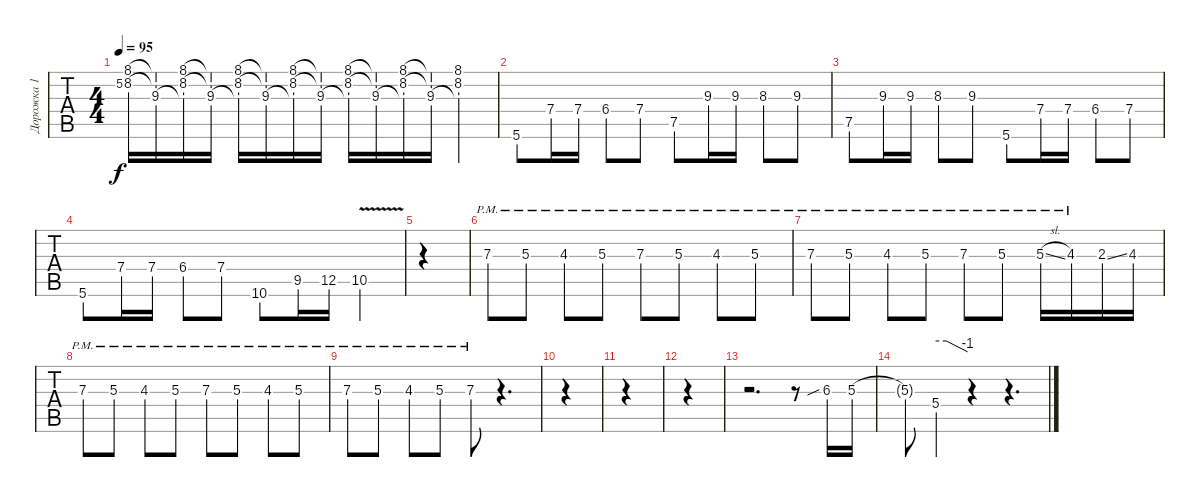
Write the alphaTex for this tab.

\track ("Дорожка 1" "Дорожка 1") {instrument overdrivenguitar}
\staff {tabs}
\tuning (E4 B3 G3 D3 A2 E2) {hide}
\ts (4 4)
\tempo 95
\clef g2
\ks c
5.2.8{gr dy f} (8.1 8.2).16 (8.1{t} 8.2{t} 9.3).16 (8.1 8.2 9.3{t}).16 (8.1{t} 8.2{t} 9.3).16 (8.1 8.2 9.3{t}).16 (8.1{t} 8.2{t} 9.3).16 (8.1 8.2 9.3{t}).16 (8.1{t} 8.2{t} 9.3).16 (8.1 8.2 9.3{t}).16 (8.1{t} 8.2{t} 9.3).16 (8.1 8.2 9.3{t}).16 (8.1{t} 8.2{t} 9.3).16 (8.1 8.2 9.3{t}).4 |
5.6.8 7.4.16 7.4.16 6.4.8 7.4.8 7.5.8 9.3.16 9.3.16 8.3.8 9.3.8 |
7.5.8 9.3.16 9.3.16 8.3.8 9.3.8 5.6.8 7.4.16 7.4.16 6.4.8 7.4.8 |
5.6.8 7.4.16 7.4.16 6.4.8 7.4.8 10.6.8 9.5.16 12.5.16 10.5{v}.4 |
|
7.3{pm}.8 5.3{pm}.8 4.3{pm}.8 5.3{pm}.8 7.3{pm}.8 5.3{pm}.8 4.3{pm}.8 5.3{pm}.8 |
7.3{pm}.8 5.3{pm}.8 4.3{pm}.8 5.3{pm}.8 7.3{pm}.8 5.3{pm}.8 5.3{sl pm}.16 4.3{pm}.16 2.3{ss}.16 4.3.16 |
7.3{pm}.8 5.3{pm}.8 4.3{pm}.8 5.3{pm}.8 7.3{pm}.8 5.3{pm}.8 4.3{pm}.8 5.3{pm}.8 |
7.3{pm}.8 5.3{pm}.8 4.3{pm}.8 5.3{pm}.8 7.3{pm}.8 r.4{d} |
|
|
|
r.2{d} r.8 6.3{sib}.16 5.3.16 |
5.3{t}.8 5.4.4{tbe (custom default 0 0 20 0 60 -4)} r.4 r.4{d}
